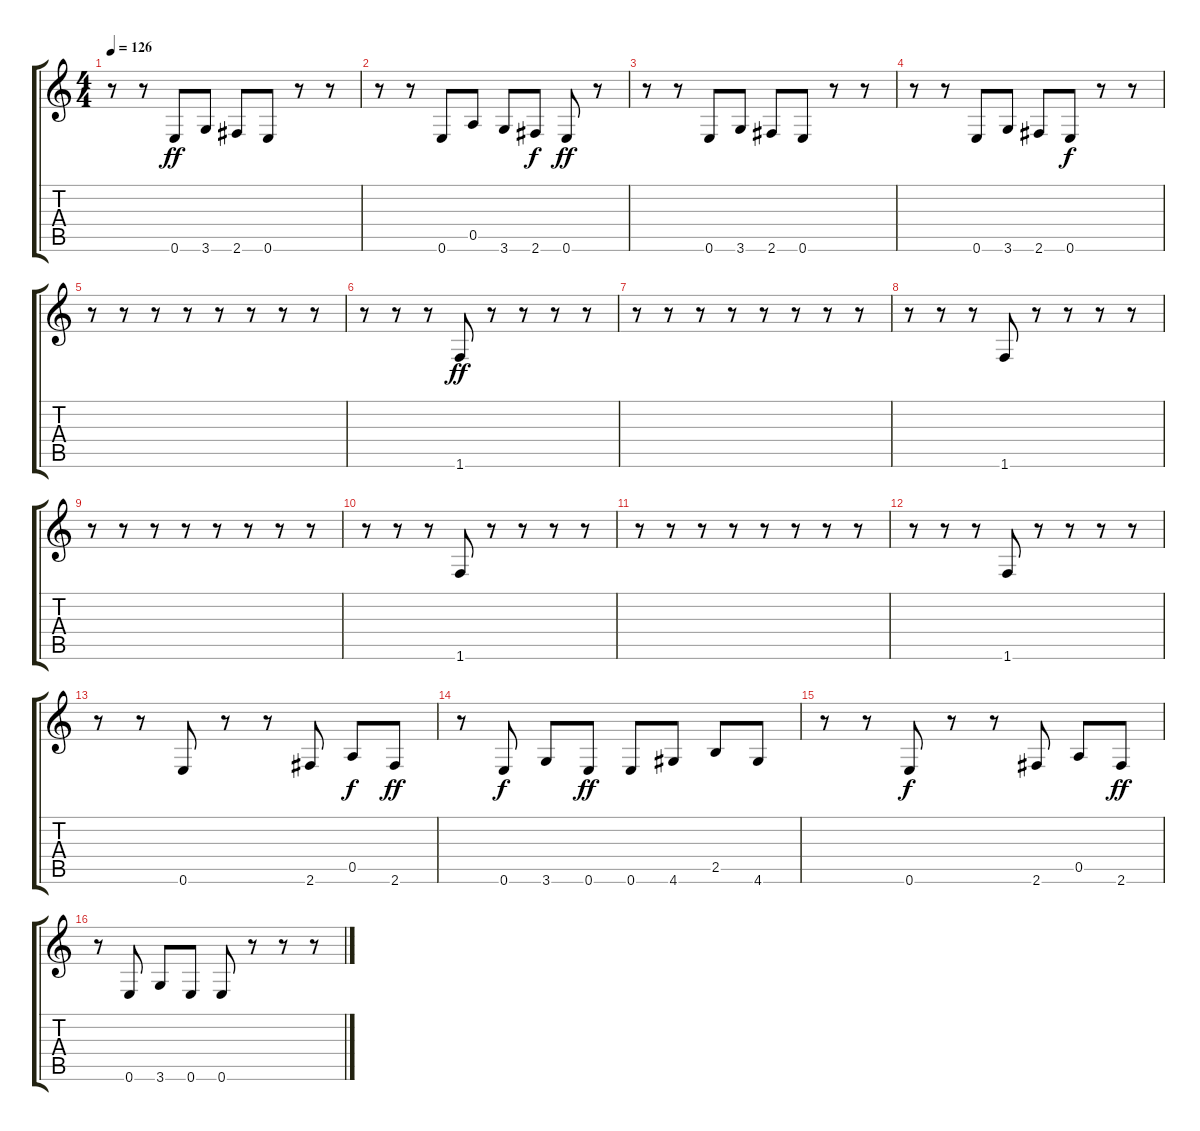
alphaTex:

\track "" {instrument slapbass2}
\staff {score tabs}
\tuning (E4 B3 G3 D3 A2 E2) {hide}
\ts (4 4)
\tempo 126
\clef g2
\ks c
r.8{dy ff} r.8 0.6.8 3.6.8 2.6.8 0.6.8 r.8 r.8 |
r.8 r.8 0.6.8 0.5.8 3.6.8 2.6.8{dy f} 0.6.8{dy ff} r.8 |
r.8 r.8 0.6.8 3.6.8 2.6.8 0.6.8 r.8 r.8 |
r.8 r.8 0.6.8 3.6.8 2.6.8 0.6.8{dy f} r.8 r.8 |
r.8 r.8 r.8 r.8 r.8 r.8 r.8 r.8 |
r.8 r.8 r.8 1.6.8{dy ff} r.8 r.8 r.8 r.8 |
r.8 r.8 r.8 r.8 r.8 r.8 r.8 r.8 |
r.8 r.8 r.8 1.6.8 r.8 r.8 r.8 r.8 |
r.8 r.8 r.8 r.8 r.8 r.8 r.8 r.8 |
r.8 r.8 r.8 1.6.8 r.8 r.8 r.8 r.8 |
r.8 r.8 r.8 r.8 r.8 r.8 r.8 r.8 |
r.8 r.8 r.8 1.6.8 r.8 r.8 r.8 r.8 |
r.8 r.8 0.6.8 r.8 r.8 2.6.8 0.5.8{dy f} 2.6.8{dy ff} |
r.8 0.6.8{dy f} 3.6.8 0.6.8{dy ff} 0.6.8 4.6.8 2.5.8 4.6.8 |
r.8 r.8 0.6.8{dy f} r.8 r.8 2.6.8 0.5.8 2.6.8{dy ff} |
r.8 0.6.8 3.6.8 0.6.8 0.6.8 r.8 r.8 r.8
